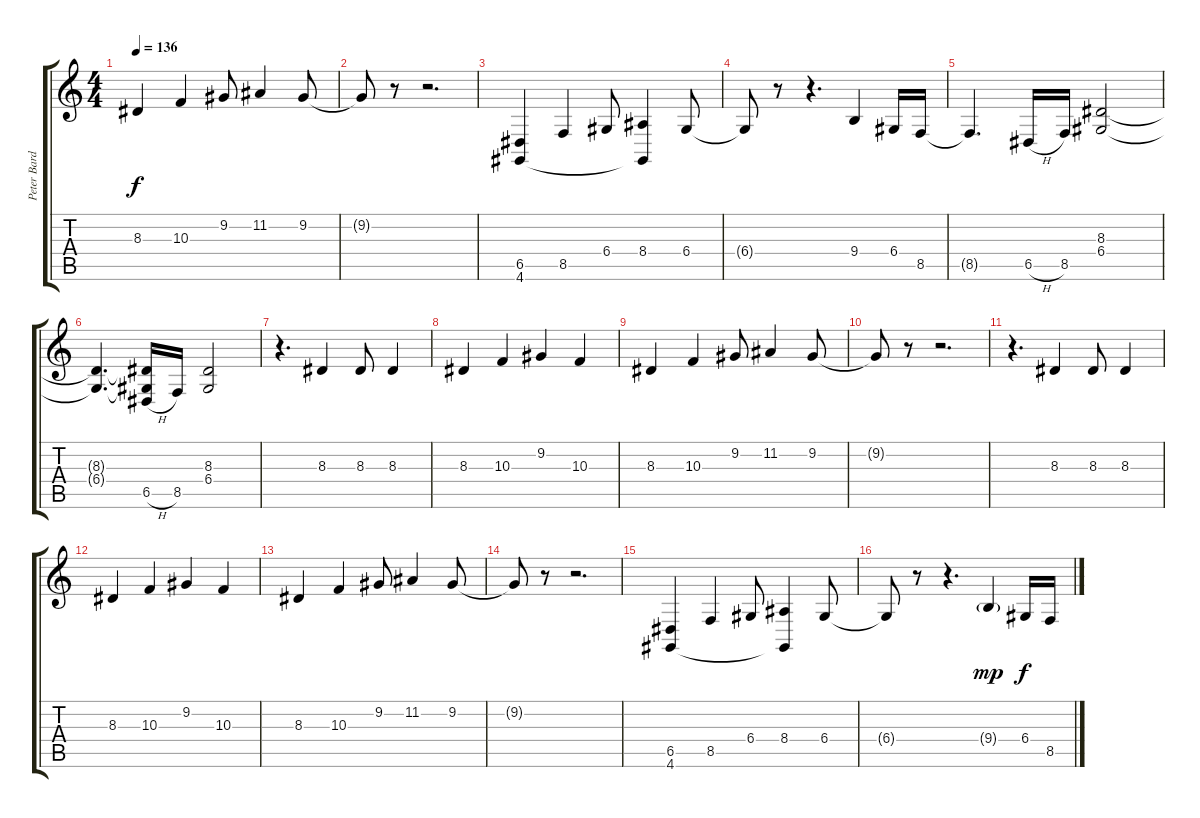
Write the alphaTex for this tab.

\track ("Peter Bardens" "Peter Bard") {instrument harmonica}
\staff {score tabs}
\tuning (E4 B3 G3 D3 A2 E2) {hide}
\ts (4 4)
\tempo 136
\clef g2
\ks c
8.3.4{dy f} 10.3.4 9.2.8 11.2.4 9.2.8 |
9.2{t}.8 r.8 r.2{d} |
(6.5 4.6).4 8.5.4 6.4.8 (8.4 4.6{t}).4 6.4.8 |
6.4{t}.8 r.8 r.4{d} 9.4.4 6.4.16 8.5.16 |
8.5{t}.4{d} 6.5{h}.16 8.5.16 (8.3 6.4).2 |
(8.3{t} 6.4{t}).4{d} (8.3{t} 6.4{t} 6.5{h}).16 8.5.16 (8.3 6.4).2 |
r.4{d} 8.3.4 8.3.8 8.3.4 |
8.3.4 10.3.4 9.2.4 10.3.4 |
8.3.4 10.3.4 9.2.8 11.2.4 9.2.8 |
9.2{t}.8 r.8 r.2{d} |
r.4{d} 8.3.4 8.3.8 8.3.4 |
8.3.4 10.3.4 9.2.4 10.3.4 |
8.3.4 10.3.4 9.2.8 11.2.4 9.2.8 |
9.2{t}.8 r.8 r.2{d} |
(6.5 4.6).4 8.5.4 6.4.8 (8.4 4.6{t}).4 6.4.8 |
6.4{t}.8 r.8 r.4{d} 9.4{g}.4{dy mp} 6.4.16{dy f} 8.5.16
